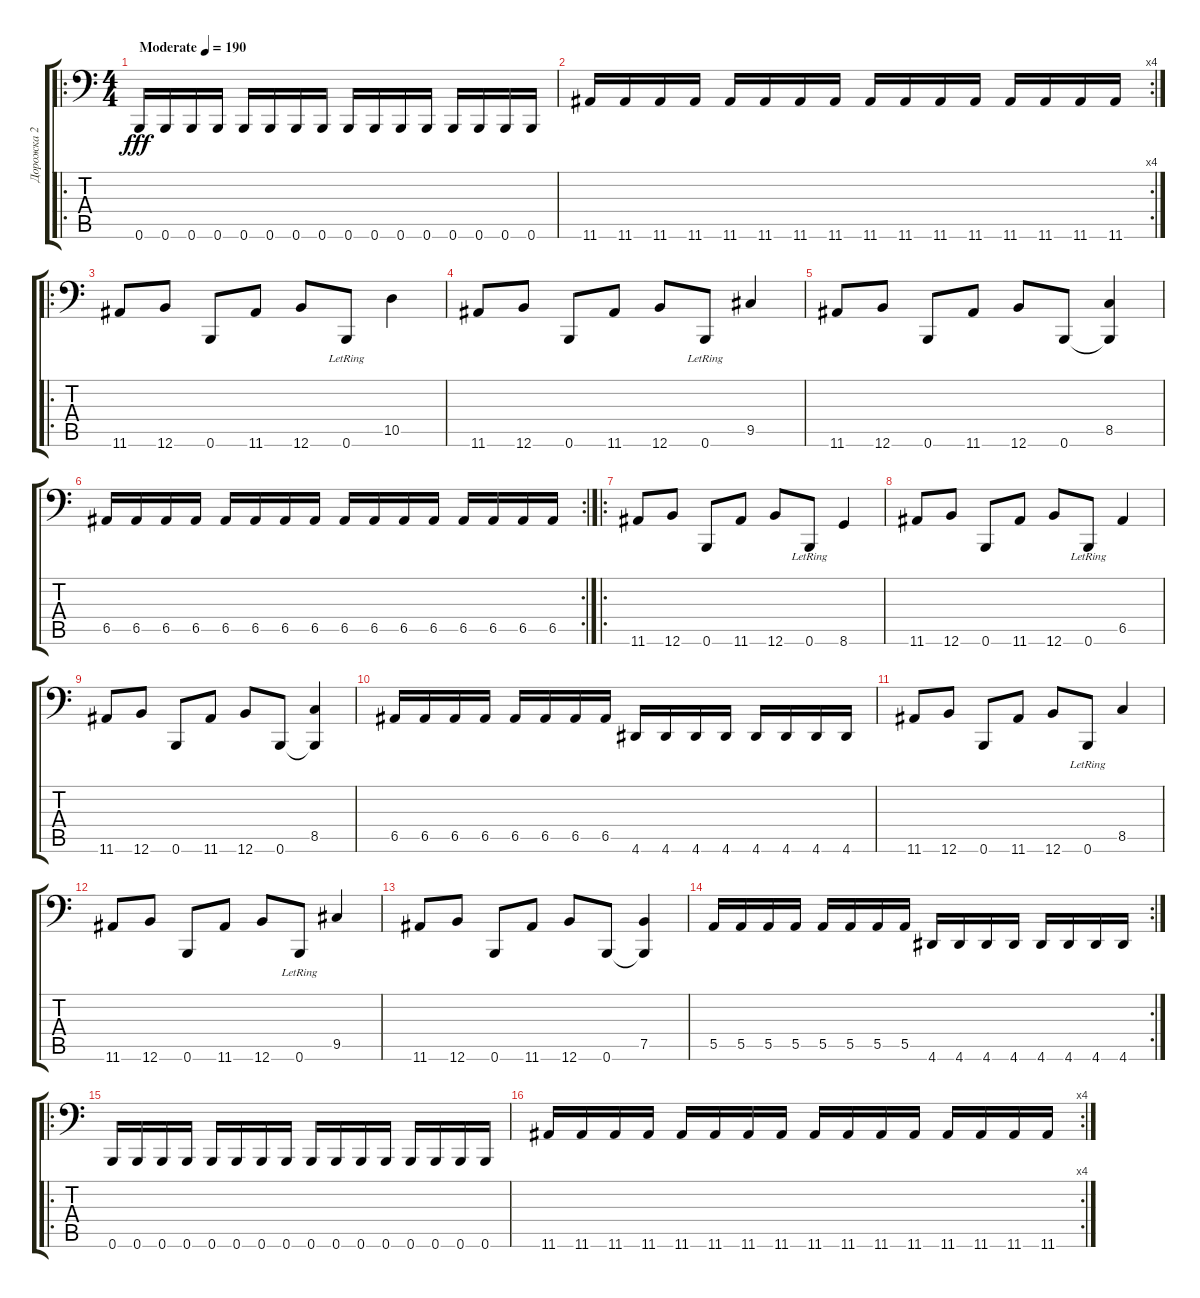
\track ("Дорожка 2" "Дорожка 2") {mute instrument electricbasspick}
\staff {score tabs}
\tuning (B2 Gb2 D2 A1 E1 B0) {hide}
\ro
\ts (4 4)
\tempo (190 "Moderate")
\clef f4
\ks c
0.6.16{dy fff instrument electricbasspick} 0.6.16 0.6.16 0.6.16 0.6.16 0.6.16 0.6.16 0.6.16 0.6.16 0.6.16 0.6.16 0.6.16 0.6.16 0.6.16 0.6.16 0.6.16 |
\rc 4
11.6.16 11.6.16 11.6.16 11.6.16 11.6.16 11.6.16 11.6.16 11.6.16 11.6.16 11.6.16 11.6.16 11.6.16 11.6.16 11.6.16 11.6.16 11.6.16 |
\ro
11.6.8 12.6.8 0.6.8 11.6.8 12.6.8 0.6{lr}.8 10.5.4 |
11.6.8 12.6.8 0.6.8 11.6.8 12.6.8 0.6{lr}.8 9.5.4 |
11.6.8 12.6.8 0.6.8 11.6.8 12.6.8 0.6.8 (8.5 0.6{t}).4 |
\rc 2
6.5.16 6.5.16 6.5.16 6.5.16 6.5.16 6.5.16 6.5.16 6.5.16 6.5.16 6.5.16 6.5.16 6.5.16 6.5.16 6.5.16 6.5.16 6.5.16 |
\ro
11.6.8 12.6.8 0.6.8 11.6.8 12.6.8 0.6{lr}.8 8.6.4 |
11.6.8 12.6.8 0.6.8 11.6.8 12.6.8 0.6{lr}.8 6.5.4 |
11.6.8 12.6.8 0.6.8 11.6.8 12.6.8 0.6.8 (8.5 0.6{t}).4 |
6.5.16 6.5.16 6.5.16 6.5.16 6.5.16 6.5.16 6.5.16 6.5.16 4.6.16 4.6.16 4.6.16 4.6.16 4.6.16 4.6.16 4.6.16 4.6.16 |
11.6.8 12.6.8 0.6.8 11.6.8 12.6.8 0.6{lr}.8 8.5.4 |
11.6.8 12.6.8 0.6.8 11.6.8 12.6.8 0.6{lr}.8 9.5.4 |
11.6.8 12.6.8 0.6.8 11.6.8 12.6.8 0.6.8 (7.5 0.6{t}).4 |
\rc 2
5.5.16 5.5.16 5.5.16 5.5.16 5.5.16 5.5.16 5.5.16 5.5.16 4.6.16 4.6.16 4.6.16 4.6.16 4.6.16 4.6.16 4.6.16 4.6.16 |
\ro
0.6.16 0.6.16 0.6.16 0.6.16 0.6.16 0.6.16 0.6.16 0.6.16 0.6.16 0.6.16 0.6.16 0.6.16 0.6.16 0.6.16 0.6.16 0.6.16 |
\rc 4
11.6.16 11.6.16 11.6.16 11.6.16 11.6.16 11.6.16 11.6.16 11.6.16 11.6.16 11.6.16 11.6.16 11.6.16 11.6.16 11.6.16 11.6.16 11.6.16
